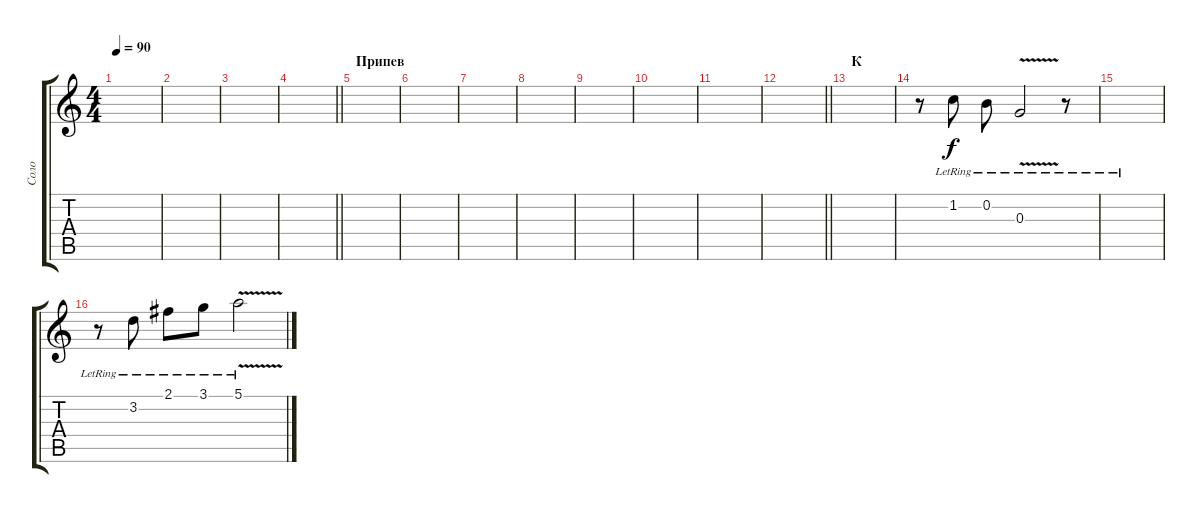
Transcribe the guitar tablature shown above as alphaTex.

\track ("Соло" "Соло") {instrument overdrivenguitar}
\staff {score tabs}
\tuning (E4 B3 G3 D3 A2 E2) {hide}
\ts (4 4)
\tempo 90
\clef g2
\ks c
|
|
|
\barLineRight lightlight
|
\section ("" "Припев")
|
|
|
|
|
|
|
\barLineRight lightlight
|
\section ("" "К")
|
r.8 1.2{lr}.8 0.2{lr}.8 0.3{v lr}.2 r.8 |
|
r.8 3.2{lr}.8 2.1{lr}.8 3.1{lr}.8 5.1{v lr}.2
